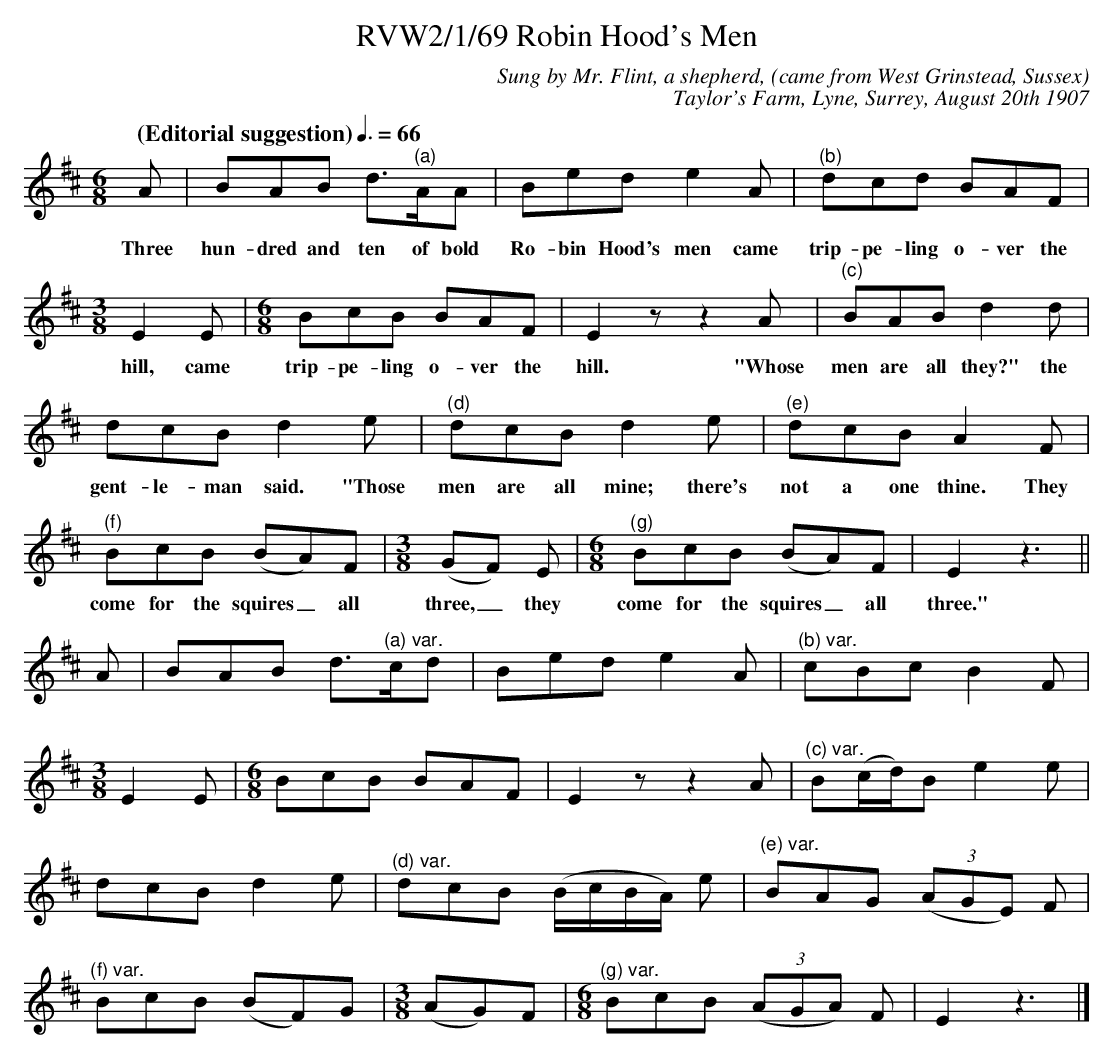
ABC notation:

X:1
T:RVW2/1/69 Robin Hood's Men
C:Sung by Mr. Flint, a shepherd, (came from West Grinstead, Sussex)
C:Taylor's Farm, Lyne, Surrey, August 20th 1907
L:1/8
Q:"(Editorial suggestion)" 3/8=66
M:6/8
K:Edor
A | BAB d>"^(a)"AA | Bed e2 A |"^(b)" dcd BAF |
w: Three hun-dred and ten of bold Ro-bin Hood's men came trip-pe-ling o-ver the
[M:3/8] E2 E |[M:6/8] BcB BAF | E2 z z2 A | "^(c)" BAB d2 d |
w: hill, came trip-pe-ling o-ver the hill. "Whose men are all they?" the
dcB d2 e |"^(d)" dcB d2 e |"^(e)" dcB A2 F |
w: gent-le-man said. "Those men are all mine; there's not a one thine. They
 "^(f)" BcB (BA)F |[M:3/8] (GF) E |[M:6/8]"^(g)" BcB (BA)F | E2 z3 ||
w: come for the squires_ all three,_ they come for the squires_ all three."
A | BAB d>"^(a) var."cd | Bed e2 A |"^(b) var." cBc B2 F |
[M:3/8] E2 E |[M:6/8] BcB BAF | E2 z z2 A |"^(c) var." B(c/d/)B e2 e |
dcB d2 e |"^(d) var." dcB (B/c/B/A/) e |"^(e) var." BAG (3(AGE) F |
"^(f) var." BcB (BF)G |[M:3/8] (AG)F |[M:6/8]"^(g) var." BcB (3(AGA) F | E2 z3 |]
